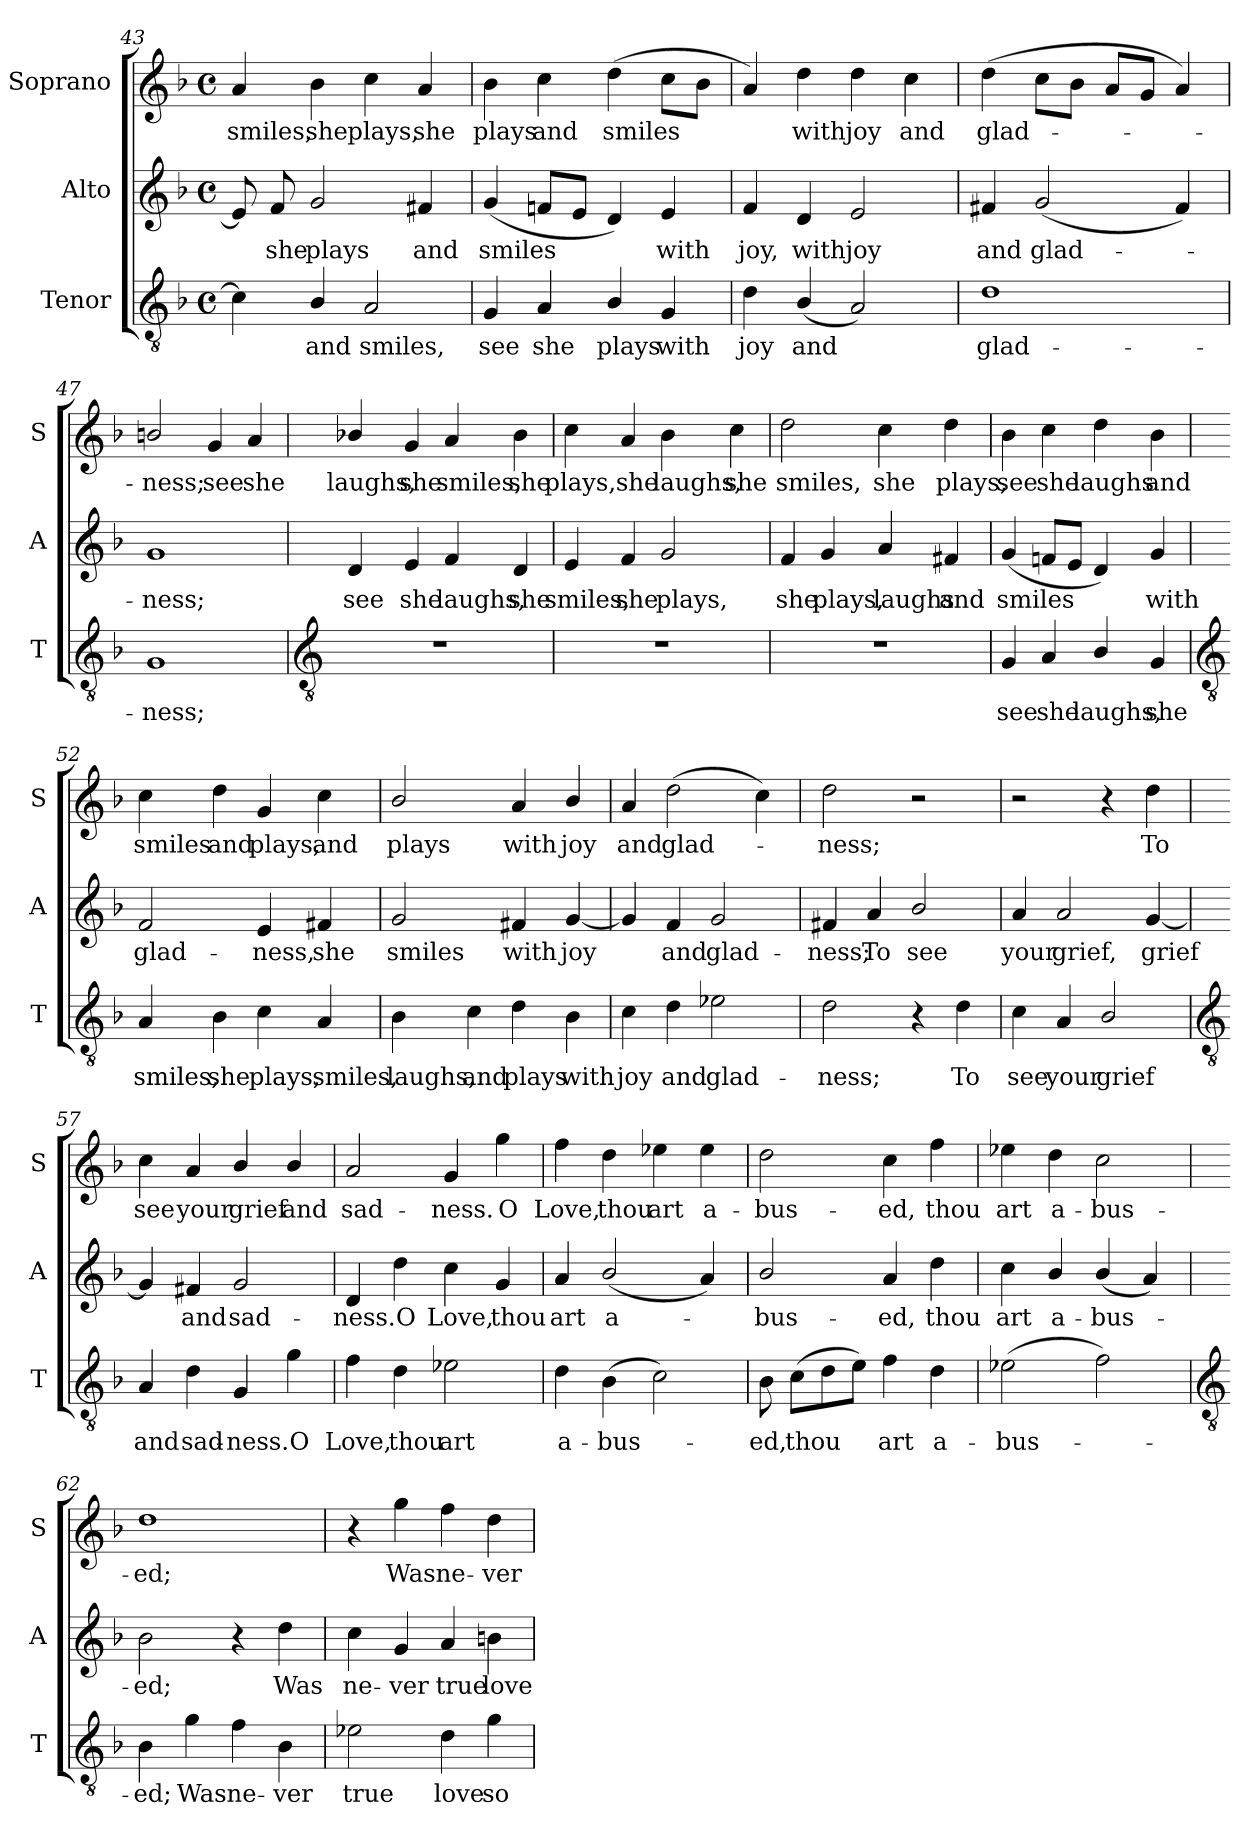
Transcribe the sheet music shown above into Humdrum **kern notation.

**kern	**text	**kern	**text	**kern	**text
*part3	*part3	*part2	*part2	*part1	*part1
*staff3	*staff3	*staff2	*staff2	*staff1	*staff1
*I"Tenor	*	*I"Alto	*	*I"Soprano	*
*I'T	*	*I'A	*	*I'S	*
!!LO:LB:g=z
*clefGv2	*	*clefG2	*	*clefG2	*
*k[b-]	*	*k[b-]	*	*k[b-]	*
*F:	*	*F:	*	*F:	*
*M4/4	*	*M4/4	*	*M4/4	*
*met(c)	*	*met(c)	*	*met(c)	*
=43	=43	=43	=43	=43	=43
!	!	!	!	!	!LO:LY:b
4c]	.	8e]	.	4a	smiles,
!	!	!	!LO:LY:b	!	!
.	.	8f	she	.	.
!	!LO:LY:b	!	!LO:LY:b	!	!LO:LY:b
4B-/	and	2g	plays	4b-	she
!	!LO:LY:b	!	!	!	!LO:LY:b
2A	smiles,	.	.	4cc	plays,
!	!	!	!LO:LY:b	!	!LO:LY:b
.	.	4f#X	and	4a	she
=44	=44	=44	=44	=44	=44
!	!LO:LY:b	!	!LO:LY:b	!	!LO:LY:b
4G	see	(<4g	smiles	4b-	plays
!	!LO:LY:b	!	!	!	!LO:LY:b
4A	she	8fnL	.	4cc	and
.	.	8eJ	.	.	.
!	!LO:LY:b	!	!	!	!LO:LY:b
4B-/	plays	4d)	.	(>4dd	smiles
!	!LO:LY:b	!	!LO:LY:b	!	!
4G	with	4e	with	8ccL	.
.	.	.	.	8b-J	.
=45	=45	=45	=45	=45	=45
!	!LO:LY:b	!	!LO:LY:b	!	!
4d	joy	4f	joy,	4a)	.
!	!LO:LY:b	!	!LO:LY:b	!	!LO:LY:b
(<4B-/	and	4d	with	4dd	with
!	!	!	!LO:LY:b	!	!LO:LY:b
2A)	.	2e	joy	4dd	joy
!	!	!	!	!	!LO:LY:b
.	.	.	.	4cc	and
=46	=46	=46	=46	=46	=46
!	!LO:LY:b	!	!LO:LY:b	!	!LO:LY:b
1d	glad-	4f#X	and	(<4dd	glad-
!	!	!	!LO:LY:b	!	!
.	.	(<2g	glad-	8ccL	.
.	.	.	.	8b-J	.
.	.	.	.	8aL	.
.	.	.	.	8gJ	.
.	.	4f#)	.	4a)	.
=47	=47	=47	=47	=47	=47
!	!LO:LY:b	!	!LO:LY:b	!	!LO:LY:b
1G	-ness;	1g	ness;	2bn/	ness;
!	!	!	!	!	!LO:LY:b
.	.	.	.	4g	see
!	!	!	!	!	!LO:LY:b
.	.	.	.	4a	she
!!LO:LB:g=z
=48	=48	=48	=48	=48	=48
*clefGv2	*	*	*	*	*
!	!	!	!LO:LY:b	!	!LO:LY:b
1r	.	4d	see	4b-X/	laughs,
!	!	!	!LO:LY:b	!	!LO:LY:b
.	.	4e	she	4g	she
!	!	!	!LO:LY:b	!	!LO:LY:b
.	.	4f	laughs,	4a	smiles,
!	!	!	!LO:LY:b	!	!LO:LY:b
.	.	4d	she	4b-	she
=49	=49	=49	=49	=49	=49
!	!	!	!LO:LY:b	!	!LO:LY:b
1r	.	4e	smiles,	4cc	plays,
!	!	!	!LO:LY:b	!	!LO:LY:b
.	.	4f	she	4a	she
!	!	!	!LO:LY:b	!	!LO:LY:b
.	.	2g	plays,	4b-	laughs,
!	!	!	!	!	!LO:LY:b
.	.	.	.	4cc	she
=50	=50	=50	=50	=50	=50
!	!	!	!LO:LY:b	!	!LO:LY:b
1r	.	4f	she	2dd	smiles,
!	!	!	!LO:LY:b	!	!
.	.	4g	plays,	.	.
!	!	!	!LO:LY:b	!	!LO:LY:b
.	.	4a	laughs	4cc	she
!	!	!	!LO:LY:b	!	!LO:LY:b
.	.	4f#X	and	4dd	plays,
=51	=51	=51	=51	=51	=51
!	!LO:LY:b	!	!LO:LY:b	!	!LO:LY:b
4G	see	(<4g	smiles	4b-	see
!	!LO:LY:b	!	!	!	!LO:LY:b
4A	she	8fnL	.	4cc	she
.	.	8eJ	.	.	.
!	!LO:LY:b	!	!	!	!LO:LY:b
4B-/	laughs,	4d)	.	4dd	laughs
!	!LO:LY:b	!	!LO:LY:b	!	!LO:LY:b
4G	she	4g	with	4b-	and
!!LO:LB:g=z
=52	=52	=52	=52	=52	=52
*clefGv2	*	*	*	*	*
!	!LO:LY:b	!	!LO:LY:b	!	!LO:LY:b
4A	smiles,	2f	glad-	4cc	smiles
!	!LO:LY:b	!	!	!	!LO:LY:b
4B-	she	.	.	4dd	and
!	!LO:LY:b	!	!LO:LY:b	!	!LO:LY:b
4c	plays,	4e	-ness,	4g	plays,
!	!LO:LY:b	!	!LO:LY:b	!	!LO:LY:b
4A	smiles,	4f#X	she	4cc	and
=53	=53	=53	=53	=53	=53
!	!LO:LY:b	!	!LO:LY:b	!	!LO:LY:b
4B-	laughs,	2g	smiles	2b-/	plays
!	!LO:LY:b	!	!	!	!
4c	and	.	.	.	.
!	!LO:LY:b	!	!LO:LY:b	!	!LO:LY:b
4d	plays	4f#X	with	4a	with
!	!LO:LY:b	!	!LO:LY:b	!	!LO:LY:b
4B-	with	[4g	joy	4b-/	joy
=54	=54	=54	=54	=54	=54
!	!LO:LY:b	!	!	!	!LO:LY:b
4c	joy	4g]	.	4a	and
!	!LO:LY:b	!	!LO:LY:b	!	!LO:LY:b
4d	and	4f	and	(>2dd	glad-
!	!LO:LY:b	!	!LO:LY:b	!	!
2e-X	glad-	2g	glad-	.	.
.	.	.	.	4cc)	.
=55	=55	=55	=55	=55	=55
!	!LO:LY:b	!	!LO:LY:b	!	!LO:LY:b
2d	-ness;	4f#X	-ness;	2dd	ness;
!	!	!	!LO:LY:b	!	!
.	.	4a	To	.	.
!	!	!	!LO:LY:b	!	!
4r	.	2b-/	see	2r	.
!	!LO:LY:b	!	!	!	!
4d	To	.	.	.	.
=56	=56	=56	=56	=56	=56
!	!LO:LY:b	!	!LO:LY:b	!	!
4c	see	4a	your	2r	.
!	!LO:LY:b	!	!LO:LY:b	!	!
4A	your	2a	grief,	.	.
!	!LO:LY:b	!	!	!	!
2B-/	grief	.	.	4r	.
!	!	!	!LO:LY:b	!	!LO:LY:b
.	.	[4g	grief	4dd	To
!!LO:LB:g=z
=57	=57	=57	=57	=57	=57
*clefGv2	*	*	*	*	*
!	!LO:LY:b	!	!	!	!LO:LY:b
4A	and	4g]	.	4cc	see
!	!LO:LY:b	!	!LO:LY:b	!	!LO:LY:b
4d	sad-	4f#X	and	4a	your
!	!LO:LY:b	!	!LO:LY:b	!	!LO:LY:b
4G	-ness.	2g	sad-	4b-/	grief
!	!LO:LY:b	!	!	!	!LO:LY:b
4g	O	.	.	4b-/	and
=58	=58	=58	=58	=58	=58
!	!LO:LY:b	!	!LO:LY:b	!	!LO:LY:b
4f	Love,	4d	-ness.	2a	sad-
!	!LO:LY:b	!	!LO:LY:b	!	!
4d	thou	4dd	O	.	.
!	!LO:LY:b	!	!LO:LY:b	!	!LO:LY:b
2e-X	art	4cc	Love,	4g	-ness.
!	!	!	!LO:LY:b	!	!LO:LY:b
.	.	4g	thou	4gg	O
=59	=59	=59	=59	=59	=59
!	!LO:LY:b	!	!LO:LY:b	!	!LO:LY:b
4d	a-	4a	art	4ff	Love,
!	!LO:LY:b	!	!LO:LY:b	!	!LO:LY:b
(>4B-	-bus-	(<2b-/	a-	4dd	thou
!	!	!	!	!	!LO:LY:b
2c)	.	.	.	4ee-X	art
!	!	!	!	!	!LO:LY:b
.	.	4a)	.	4ee-	a-
=60	=60	=60	=60	=60	=60
!	!LO:LY:b	!	!LO:LY:b	!	!LO:LY:b
8B-	ed,	2b-/	bus-	2dd	-bus-
!	!LO:LY:b	!	!	!	!
(>8cL	thou	.	.	.	.
8d	.	.	.	.	.
8eJ)	.	.	.	.	.
!	!LO:LY:b	!	!LO:LY:b	!	!LO:LY:b
4f	art	4a	-ed,	4cc	-ed,
!	!LO:LY:b	!	!LO:LY:b	!	!LO:LY:b
4d	a-	4dd	thou	4ff	thou
=61	=61	=61	=61	=61	=61
!	!LO:LY:b	!	!LO:LY:b	!	!LO:LY:b
(>2e-X	-bus-	4cc	art	4ee-X	art
!	!	!	!LO:LY:b	!	!LO:LY:b
.	.	4b-/	a-	4dd	a-
!	!	!	!LO:LY:b	!	!LO:LY:b
2f)	.	(<4b-/	-bus-	2cc	-bus-
.	.	4a)	.	.	.
!!LO:LB:g=z
=62	=62	=62	=62	=62	=62
*clefGv2	*	*	*	*	*
!	!LO:LY:b	!	!LO:LY:b	!	!LO:LY:b
4B-	ed;	2b-	ed;	1dd	-ed;
!	!LO:LY:b	!	!	!	!
4g	Was	.	.	.	.
!	!LO:LY:b	!	!	!	!
4f	ne-	4r	.	.	.
!	!LO:LY:b	!	!LO:LY:b	!	!
4B-	-ver	4dd	Was	.	.
=63	=63	=63	=63	=63	=63
!	!LO:LY:b	!	!LO:LY:b	!	!
2e-X	true	4cc	ne-	4r	.
!	!	!	!LO:LY:b	!	!LO:LY:b
.	.	4g	-ver	4gg	Was
!	!LO:LY:b	!	!LO:LY:b	!	!LO:LY:b
4d	love	4a	true	4ff	ne-
!	!LO:LY:b	!	!LO:LY:b	!	!LO:LY:b
4g	so	4bn	love	4dd	-ver
=	=	=	=	=	=
*-	*-	*-	*-	*-	*-
